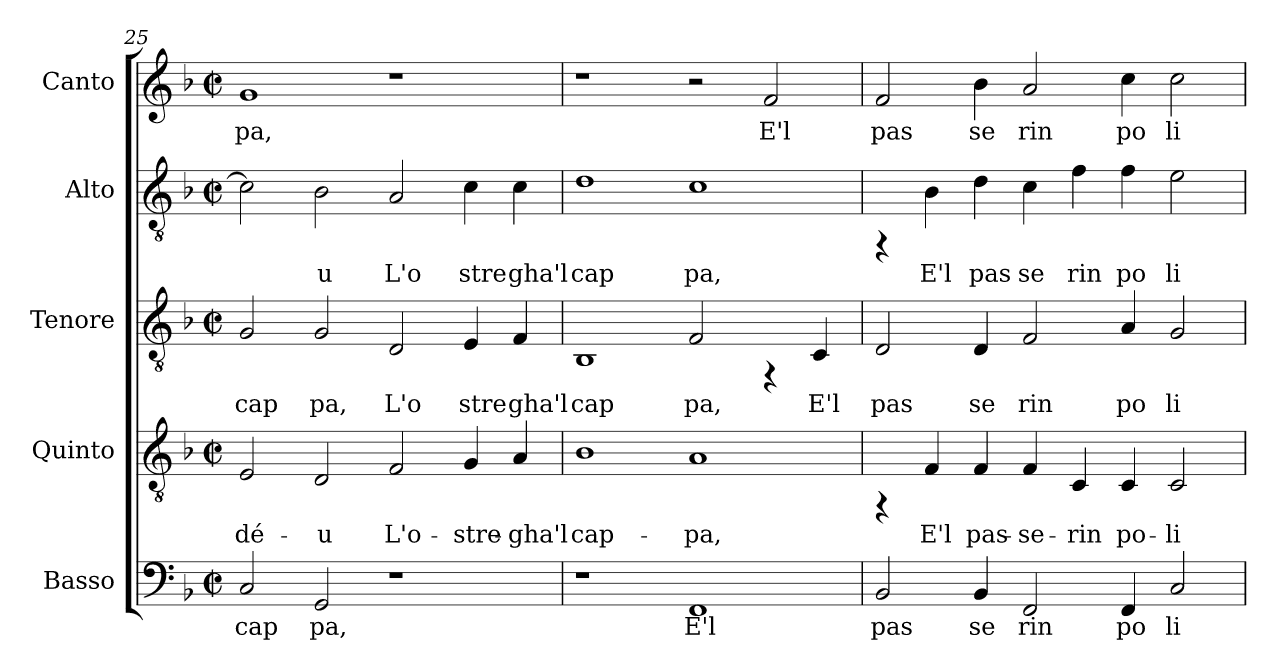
**kern	**text	**kern	**text	**kern	**text	**kern	**text	**kern	**text
*part5	*part5	*part4	*part4	*part3	*part3	*part2	*part2	*part1	*part1
*staff5	*staff5	*staff4	*staff4	*staff3	*staff3	*staff2	*staff2	*staff1	*staff1
*I"Basso	*	*I"Quinto	*	*I"Tenore	*	*I"Alto	*	*I"Canto	*
*I'Basso	*	*I'Quinto	*	*I'Tenore	*	*I'Alto	*	*I'Canto	*
*clefF4	*	*clefGv2	*	*clefGv2	*	*clefGv2	*	*clefG2	*
*k[b-]	*	*k[b-]	*	*k[b-]	*	*k[b-]	*	*k[b-]	*
*F:	*	*F:	*	*F:	*	*F:	*	*F:	*
*M2/2	*	*M2/2	*	*M2/2	*	*M2/2	*	*M2/2	*
*met(c|)	*	*met(c|)	*	*met(c|)	*	*met(c|)	*	*met(c|)	*
=25	=25	=25	=25	=25	=25	=25	=25	=25	=25
!	!LO:LY:b:cj	!	!LO:LY:b:cj	!	!LO:LY:b:cj	!	!LO:LY:b:cj	!	!LO:LY:b:cj
2C/	cap	2E/	-dé-	2G/	cap	2c\]	.	1g	pa,
!	!LO:LY:b:cj	!	!LO:LY:b:cj	!	!LO:LY:b:cj	!	!LO:LY:b:cj	!	!
2GG/	pa,	2D/	-u	2G/	pa,	2B-\	u	.	.
!	!	!	!LO:LY:b:cj	!	!LO:LY:b:cj	!	!LO:LY:b:cj	!	!
1r	.	2F/	L'o-	2D/	L'o	2A/	L'o	1r	.
!	!	!	!LO:LY:b:cj	!	!LO:LY:b:cj	!	!LO:LY:b:cj	!	!
.	.	4G/	-stre-	4E/	stre	4c\	stre	.	.
!	!	!	!LO:LY:b:cj	!	!LO:LY:b:cj	!	!LO:LY:b:cj	!	!
.	.	4A/	-gha'l	4F/	gha'l	4c\	gha'l	.	.
=26	=26	=26	=26	=26	=26	=26	=26	=26	=26
!	!	!	!LO:LY:b:cj	!	!LO:LY:b:cj	!	!LO:LY:b:cj	!	!
1r	.	1B-	cap-	1BB-	cap	1d	cap	1r	.
!	!LO:LY:b:cj	!	!LO:LY:b:cj	!	!LO:LY:b:cj	!	!LO:LY:b:cj	!	!
1FF	E'l	1A	-pa,	2F/	pa,	1c	pa,	2r	.
!	!	!	!	!	!	!	!	!	!LO:LY:b:cj
.	.	.	.	4rFF	.	.	.	2f/	E'l
!	!	!	!	!	!LO:LY:b:cj	!	!	!	!
.	.	.	.	4C/	E'l	.	.	.	.
=27	=27	=27	=27	=27	=27	=27	=27	=27	=27
!	!LO:LY:b:cj	!	!	!	!LO:LY:b:cj	!	!	!	!LO:LY:b:cj
2BB-/	pas	4rFF	.	2D/	pas	4rFF	.	2f/	pas
!	!	!	!LO:LY:b:cj	!	!	!	!LO:LY:b:cj	!	!
.	.	4F/	E'l	.	.	4B-\	E'l	.	.
!	!LO:LY:b:cj	!	!LO:LY:b:cj	!	!LO:LY:b:cj	!	!LO:LY:b:cj	!	!LO:LY:b:cj
4BB-/	se	4F/	pas-	4D/	se	4d\	pas	4b-\	se
!	!LO:LY:b:cj	!	!LO:LY:b:cj	!	!LO:LY:b:cj	!	!LO:LY:b:cj	!	!LO:LY:b:cj
2FF/	rin	4F/	-se-	2F/	rin	4c\	se	2a/	rin
!	!	!	!LO:LY:b:cj	!	!	!	!LO:LY:b:cj	!	!
.	.	4C/	-rin	.	.	4f\	rin	.	.
!	!LO:LY:b:cj	!	!LO:LY:b:cj	!	!LO:LY:b:cj	!	!LO:LY:b:cj	!	!LO:LY:b:cj
4FF/	po	4C/	po-	4A/	po	4f\	po	4cc\	po
!	!LO:LY:b:cj	!	!LO:LY:b:cj	!	!LO:LY:b:cj	!	!LO:LY:b:cj	!	!LO:LY:b:cj
2C/	li	2C/	-li-	2G/	li	2e\	li	2cc\	li
=	=	=	=	=	=	=	=	=	=
*-	*-	*-	*-	*-	*-	*-	*-	*-	*-
